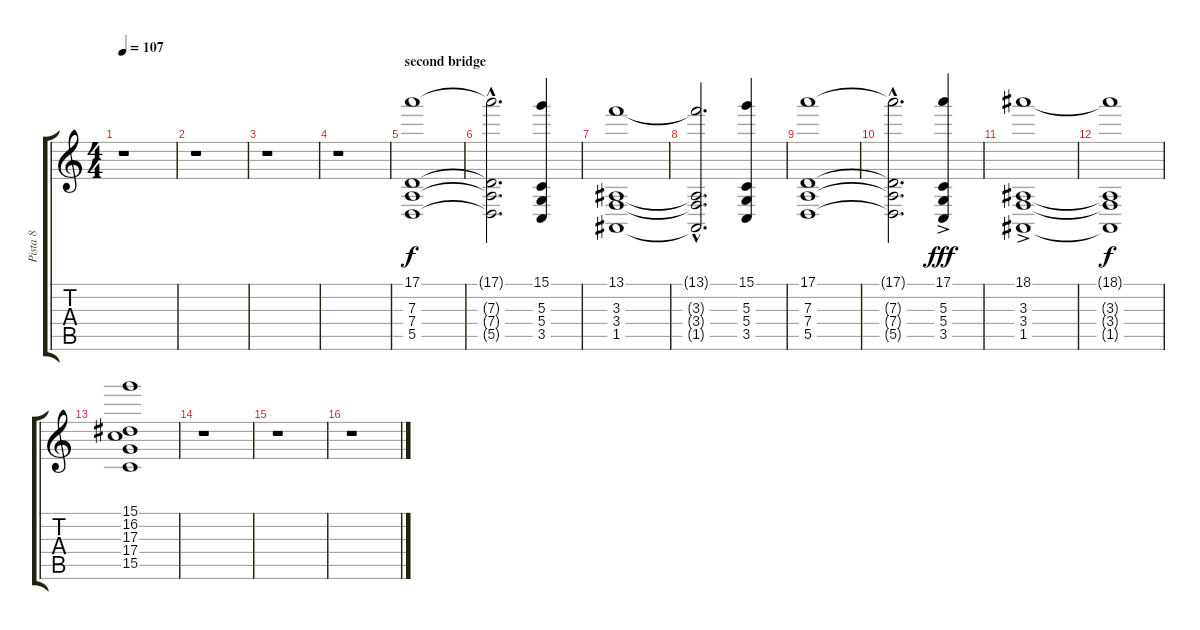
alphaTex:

\track ("Pista 8" "Pista 8") {instrument stringensemble1}
\staff {score tabs}
\tuning (E5 B3 G3 D3 A2 E2) {hide}
\ts (4 4)
\tempo 107
\clef g2
\ks c
r.1{dy f} |
r.1 |
r.1 |
r.1 |
\section ("" "second bridge")
(17.1 7.3 7.4 5.5).1{volume 6} |
(17.1{hac t} 7.3{hac t} 7.4{hac t} 5.5{hac t}).2{d} (15.1 5.3 5.4 3.5).4 |
(13.1 3.3 3.4 1.5).1 |
(13.1{hac t} 3.3{hac t} 3.4{hac t} 1.5{hac t}).2{d} (15.1 5.3 5.4 3.5).4 |
(17.1 7.3 7.4 5.5).1 |
(17.1{hac t} 7.3{hac t} 7.4{hac t} 5.5{hac t}).2{d} (17.1{ac} 5.3 5.4 3.5).4{dy fff} |
(18.1{ac} 3.3 3.4 1.5).1 |
(18.1{t} 3.3{t} 3.4{t} 1.5{t}).1{dy f} |
(15.1 16.2 17.3 17.4 15.5).1 |
r.1 |
r.1 |
r.1
